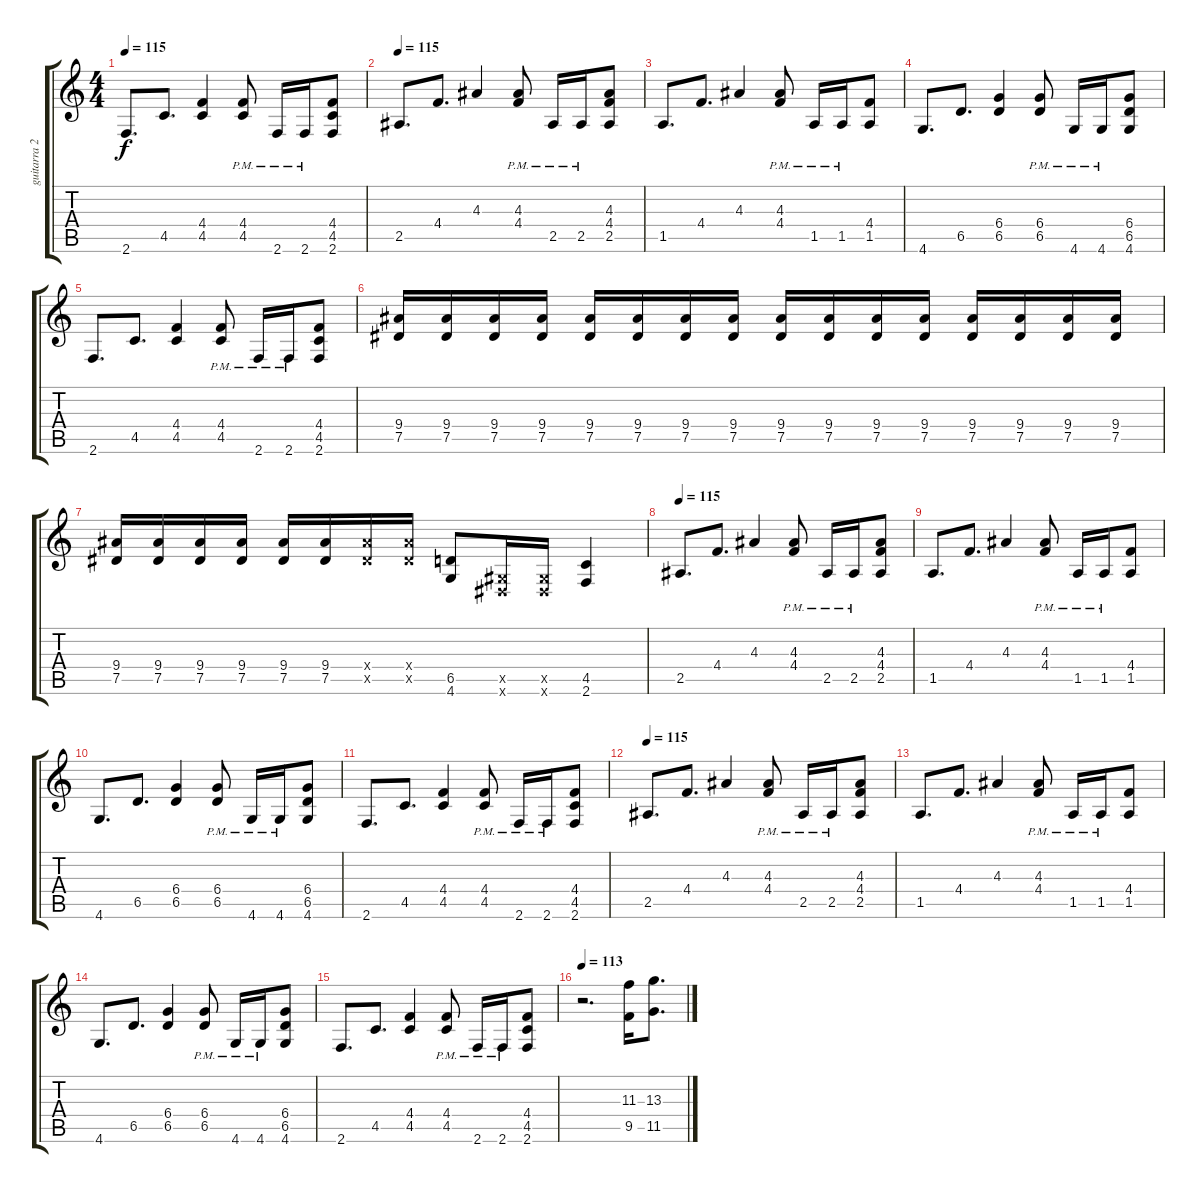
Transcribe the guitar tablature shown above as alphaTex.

\track ("guitarra 2" "guitarra 2") {instrument distortionguitar}
\staff {score tabs}
\tuning (Eb4 Bb3 Gb3 Db3 Ab2 Eb2) {hide}
\ts (4 4)
\tempo 115
\clef g2
\ks c
2.6.8{d dy f volume 6 instrument overdrivenguitar} 4.5.8{d} (4.4 4.5).4 (4.4{pm} 4.5{pm}).8 2.6{pm}.16 2.6{pm}.16 (4.4 4.5 2.6).8 |
\tempo 115
2.5.8{d volume 6 instrument overdrivenguitar} 4.4.8{d} 4.3.4 (4.3 4.4{pm}).8 2.5{pm}.16 2.5{pm}.16 (4.3 4.4 2.5).8 |
1.5.8{d volume 6 instrument overdrivenguitar} 4.4.8{d} 4.3.4 (4.3 4.4{pm}).8 1.5{pm}.16 1.5{pm}.16 (4.4 1.5).8 |
4.6.8{d volume 6 instrument overdrivenguitar} 6.5.8{d} (6.4 6.5).4 (6.4{pm} 6.5{pm}).8 4.6{pm}.16 4.6{pm}.16 (6.4 6.5 4.6).8 |
2.6.8{d volume 6 instrument overdrivenguitar} 4.5.8{d} (4.4 4.5).4 (4.4{pm} 4.5{pm}).8 2.6{pm}.16 2.6{pm}.16 (4.4 4.5 2.6).8 |
(9.4 7.5).16{instrument distortionguitar} (9.4 7.5).16 (9.4 7.5).16 (9.4 7.5).16 (9.4 7.5).16 (9.4 7.5).16 (9.4 7.5).16 (9.4 7.5).16 (9.4 7.5).16 (9.4 7.5).16 (9.4 7.5).16 (9.4 7.5).16 (9.4 7.5).16 (9.4 7.5).16 (9.4 7.5).16 (9.4 7.5).16 |
(9.4 7.5).16 (9.4 7.5).16 (9.4 7.5).16 (9.4 7.5).16 (9.4 7.5).16 (9.4 7.5).16 (9.4{x} 7.5{x}).16 (9.4{x} 7.5{x}).16 (6.5 4.6).8 (0.5{x} 0.6{x}).16 (0.5{x} 0.6{x}).16 (4.5 2.6).4 |
\tempo 115
2.5.8{d volume 6 instrument overdrivenguitar} 4.4.8{d} 4.3.4 (4.3 4.4{pm}).8 2.5{pm}.16 2.5{pm}.16 (4.3 4.4 2.5).8 |
1.5.8{d volume 6 instrument overdrivenguitar} 4.4.8{d} 4.3.4 (4.3 4.4{pm}).8 1.5{pm}.16 1.5{pm}.16 (4.4 1.5).8 |
4.6.8{d volume 6 instrument overdrivenguitar} 6.5.8{d} (6.4 6.5).4 (6.4{pm} 6.5{pm}).8 4.6{pm}.16 4.6{pm}.16 (6.4 6.5 4.6).8 |
2.6.8{d volume 6 instrument overdrivenguitar} 4.5.8{d} (4.4 4.5).4 (4.4{pm} 4.5{pm}).8 2.6{pm}.16 2.6{pm}.16 (4.4 4.5 2.6).8 |
\tempo 115
2.5.8{d volume 6 instrument overdrivenguitar} 4.4.8{d} 4.3.4 (4.3 4.4{pm}).8 2.5{pm}.16 2.5{pm}.16 (4.3 4.4 2.5).8 |
1.5.8{d volume 6 instrument overdrivenguitar} 4.4.8{d} 4.3.4 (4.3 4.4{pm}).8 1.5{pm}.16 1.5{pm}.16 (4.4 1.5).8 |
4.6.8{d volume 6 instrument overdrivenguitar} 6.5.8{d} (6.4 6.5).4 (6.4{pm} 6.5{pm}).8 4.6{pm}.16 4.6{pm}.16 (6.4 6.5 4.6).8 |
2.6.8{d volume 6 instrument overdrivenguitar} 4.5.8{d} (4.4 4.5).4 (4.4{pm} 4.5{pm}).8 2.6{pm}.16 2.6{pm}.16 (4.4 4.5 2.6).8 |
\tempo 113
r.2{d instrument overdrivenguitar} (11.3 9.5).16 (13.3 11.5).8{d}
